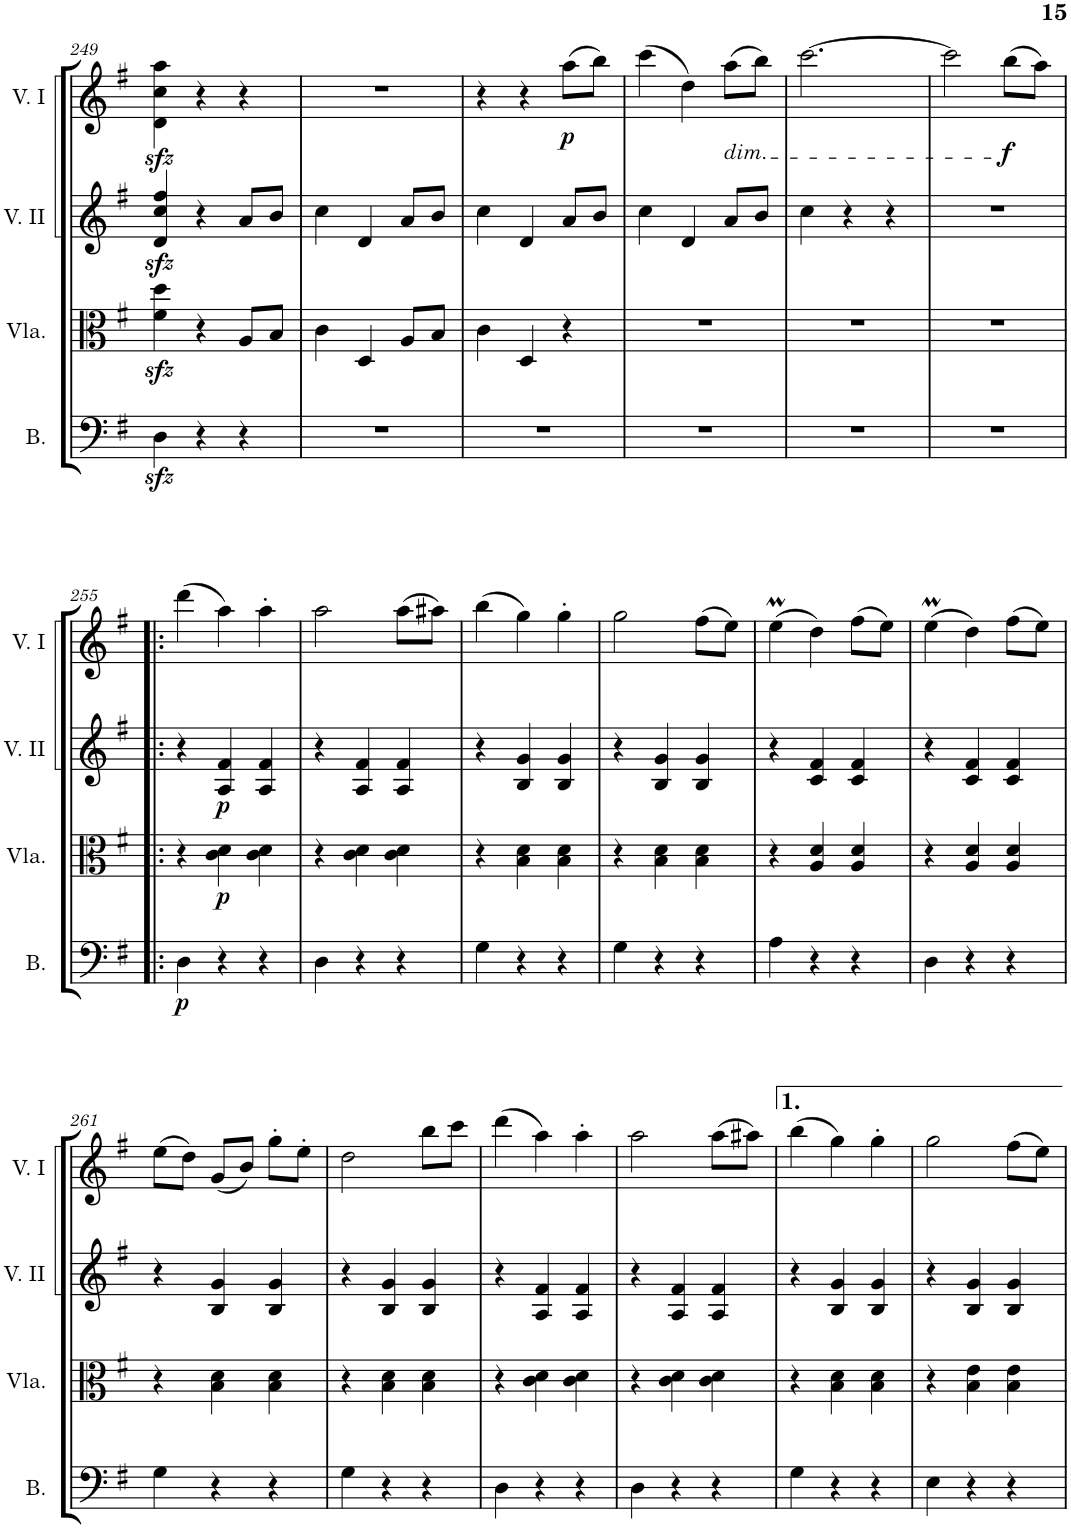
**kern	**dynam	**kern	**dynam	**kern	**dynam	**kern	**dynam
*part4	*part4	*part3	*part3	*part2	*part2	*part1	*part1
*staff4	*staff4	*staff3	*staff3	*staff2	*staff2	*staff1	*staff1
*I"Bassi	*	*I"Viola	*	*I"Violino II.	*	*I"Violino I	*
*I'B.	*	*I'Vla.	*	*I'V. II	*	*I'V. I	*
!!LO:PB:g=z
*clefF4	*	*clefC3	*	*clefG2	*	*clefG2	*
*k[f#]	*	*k[f#]	*	*k[f#]	*	*k[f#]	*
*M3/4	*	*M3/4	*	*M3/4	*	*M3/4	*
=249	=249	=249	=249	=249	=249	=249	=249
4Dzz<\	.	4f#\zz< 4dd\zz<	.	4d/zz< 4cc/zz< 4ff#/zz<	.	4d\zz< 4cc\zz< 4aa\zz<	.
4r	.	4r	.	4r	.	4r	.
4r	.	8A/L	.	8a/L	.	4r	.
.	.	8B/J	.	8b/J	.	.	.
=250	=250	=250	=250	=250	=250	=250	=250
2.r	.	4c\	.	4cc\	.	2.r	.
.	.	4D/	.	4d/	.	.	.
.	.	8A/L	.	8a/L	.	.	.
.	.	8B/J	.	8b/J	.	.	.
=251	=251	=251	=251	=251	=251	=251	=251
2.r	.	4c\	.	4cc\	.	4r	.
.	.	4D/	.	4d/	.	4r	.
!	!	!	!	!	!	!	!LO:DY:b
.	.	4r	.	8a/L	.	(8aa\L	p
.	.	.	.	8b/J	.	8bb\J)	.
=252	=252	=252	=252	=252	=252	=252	=252
2.r	.	2.r	.	4cc\	.	(4ccc\	.
.	.	.	.	4d/	.	4dd\)	.
!	!	!	!	!	!	!LO:TX:b:i:t=dim.	!
.	.	.	.	8a/L	.	(8aa\L	.
.	.	.	.	8b/J	.	8bb\J)	.
=253	=253	=253	=253	=253	=253	=253	=253
2.r	.	2.r	.	4cc\	.	[2.ccc\	.
.	.	.	.	4r	.	.	.
.	.	.	.	4r	.	.	.
=254	=254	=254	=254	=254	=254	=254	=254
2.r	.	2.r	.	2.r	.	2ccc\]	.
!	!	!	!	!	!	!	!LO:DY:b
.	.	.	.	.	.	(8bb\L	f
.	.	.	.	.	.	8aa\J)	.
!!LO:LB:g=z
=255!|:	=255!|:	=255!|:	=255!|:	=255!|:	=255!|:	=255!|:	=255!|:
!	!LO:DY:b	!	!	!	!	!	!
4D\	p	4r	.	4r	.	(4ddd\	.
!	!	!	!LO:DY:b	!	!LO:DY:b	!	!
4r	.	4c\ 4d\	p	4A/ 4f#/	p	4aa\)	.
4r	.	4c\ 4d\	.	4A/ 4f#/	.	4aa'\	.
=256	=256	=256	=256	=256	=256	=256	=256
4D\	.	4r	.	4r	.	2aa\	.
4r	.	4c\ 4d\	.	4A/ 4f#/	.	.	.
4r	.	4c\ 4d\	.	4A/ 4f#/	.	(8aa\L	.
.	.	.	.	.	.	8aa#X\J)	.
=257	=257	=257	=257	=257	=257	=257	=257
4G\	.	4r	.	4r	.	(4bb\	.
4r	.	4B\ 4d\	.	4B/ 4g/	.	4gg\)	.
4r	.	4B\ 4d\	.	4B/ 4g/	.	4gg'\	.
=258	=258	=258	=258	=258	=258	=258	=258
4G\	.	4r	.	4r	.	2gg\	.
4r	.	4B\ 4d\	.	4B/ 4g/	.	.	.
4r	.	4B\ 4d\	.	4B/ 4g/	.	(8ff#\L	.
.	.	.	.	.	.	8ee\J)	.
=259	=259	=259	=259	=259	=259	=259	=259
4A\	.	4r	.	4r	.	(4eeM\	.
4r	.	4A/ 4d/	.	4c/ 4f#/	.	4dd\)	.
4r	.	4A/ 4d/	.	4c/ 4f#/	.	(8ff#\L	.
.	.	.	.	.	.	8ee\J)	.
=260	=260	=260	=260	=260	=260	=260	=260
4D\	.	4r	.	4r	.	(4eeM\	.
4r	.	4A/ 4d/	.	4c/ 4f#/	.	4dd\)	.
4r	.	4A/ 4d/	.	4c/ 4f#/	.	(8ff#\L	.
.	.	.	.	.	.	8ee\J)	.
!!LO:LB:g=z
=261	=261	=261	=261	=261	=261	=261	=261
4G\	.	4r	.	4r	.	(8ee\L	.
.	.	.	.	.	.	8dd\J)	.
4r	.	4B\ 4d\	.	4B/ 4g/	.	(8g/L	.
.	.	.	.	.	.	8b/J)	.
4r	.	4B\ 4d\	.	4B/ 4g/	.	8gg'\L	.
.	.	.	.	.	.	8ee'\J	.
=262	=262	=262	=262	=262	=262	=262	=262
4G\	.	4r	.	4r	.	2dd\	.
4r	.	4B\ 4d\	.	4B/ 4g/	.	.	.
4r	.	4B\ 4d\	.	4B/ 4g/	.	8bb\L	.
.	.	.	.	.	.	8ccc\J	.
=263	=263	=263	=263	=263	=263	=263	=263
4D\	.	4r	.	4r	.	(4ddd\	.
4r	.	4c\ 4d\	.	4A/ 4f#/	.	4aa\)	.
4r	.	4c\ 4d\	.	4A/ 4f#/	.	4aa'\	.
=264	=264	=264	=264	=264	=264	=264	=264
4D\	.	4r	.	4r	.	2aa\	.
4r	.	4c\ 4d\	.	4A/ 4f#/	.	.	.
4r	.	4c\ 4d\	.	4A/ 4f#/	.	(8aa\L	.
.	.	.	.	.	.	8aa#X\J)	.
=265	=265	=265	=265	=265	=265	=265	=265
4G\	.	4r	.	4r	.	(4bb\	.
4r	.	4B\ 4d\	.	4B/ 4g/	.	4gg\)	.
4r	.	4B\ 4d\	.	4B/ 4g/	.	4gg'\	.
=266	=266	=266	=266	=266	=266	=266	=266
4E\	.	4r	.	4r	.	2gg\	.
4r	.	4B\ 4e\	.	4B/ 4g/	.	.	.
4r	.	4B\ 4e\	.	4B/ 4g/	.	(8ff#\L	.
.	.	.	.	.	.	8ee\J)	.
=	=	=	=	=	=	=	=
*-	*-	*-	*-	*-	*-	*-	*-
